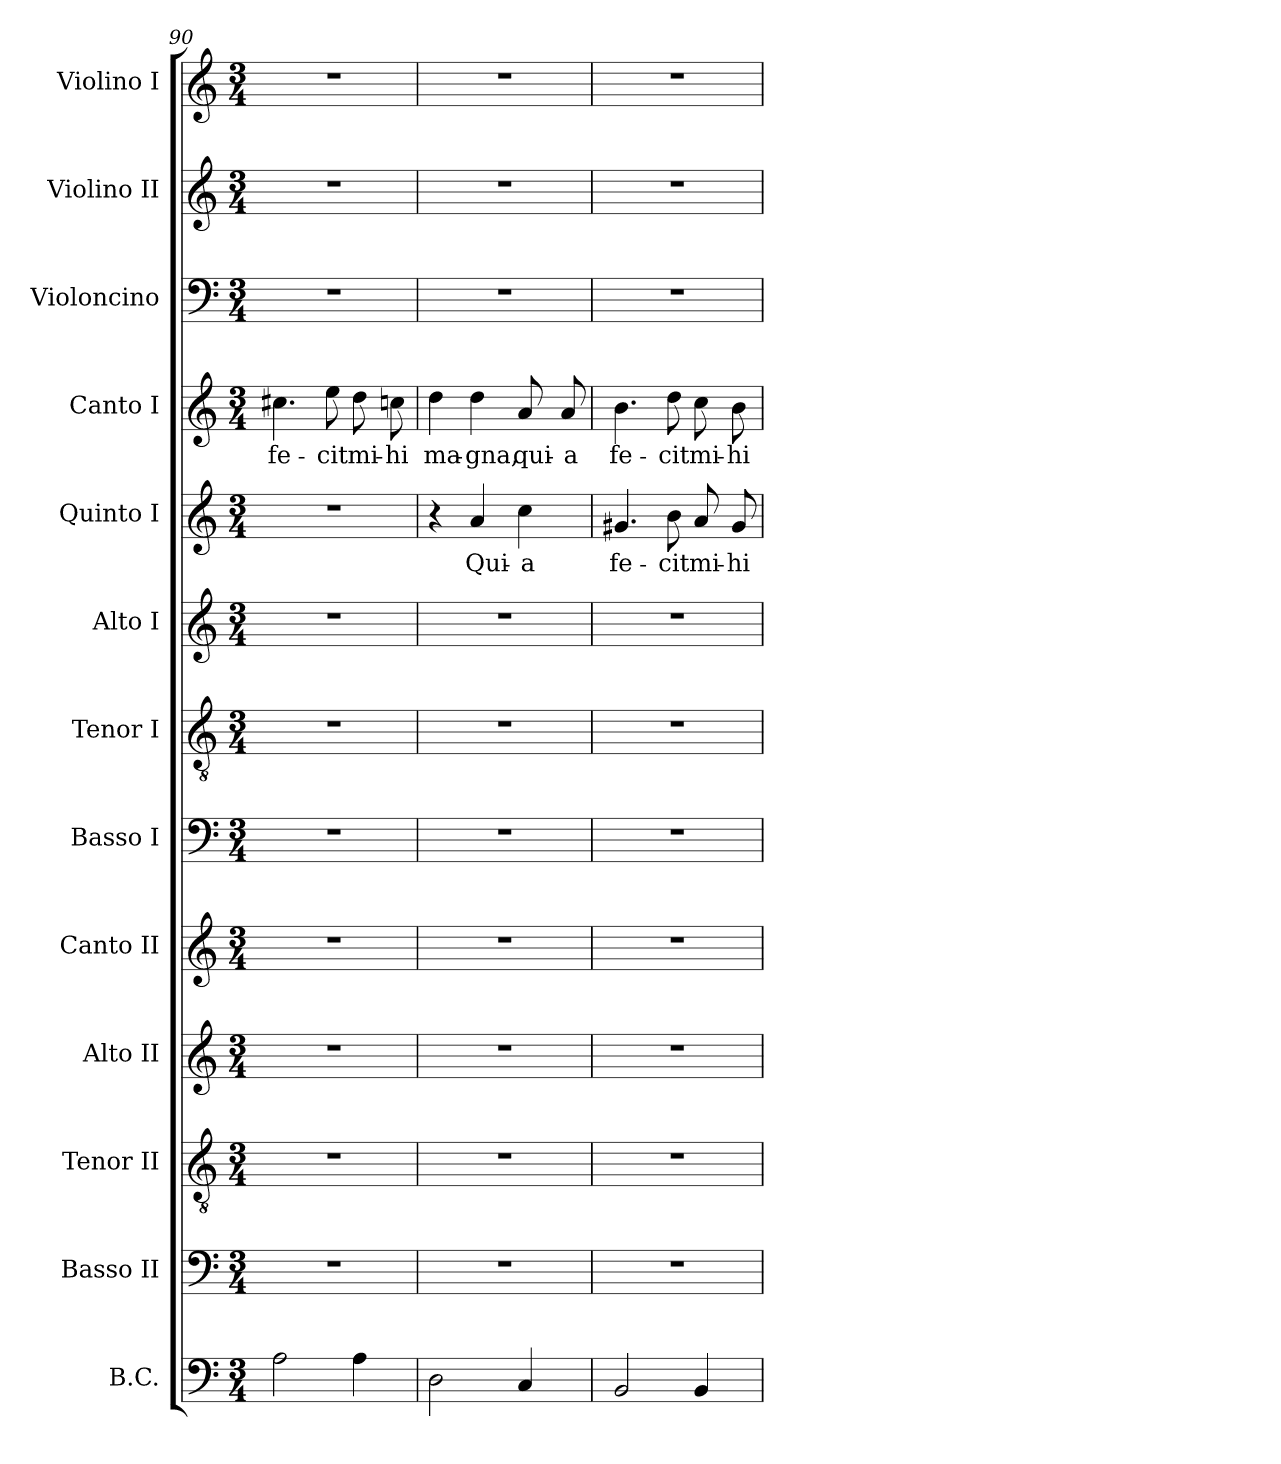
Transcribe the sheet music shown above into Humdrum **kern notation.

**kern	**kern	**kern	**kern	**kern	**kern	**kern	**kern	**kern	**text	**kern	**text	**kern	**kern	**kern
*part13	*part12	*part11	*part10	*part9	*part8	*part7	*part6	*part5	*part5	*part4	*part4	*part3	*part2	*part1
*staff13	*staff12	*staff11	*staff10	*staff9	*staff8	*staff7	*staff6	*staff5	*staff5	*staff4	*staff4	*staff3	*staff2	*staff1
*I"B.C.	*I"Basso II	*I"Tenor II	*I"Alto II	*I"Canto II	*I"Basso I	*I"Tenor I	*I"Alto I	*I"Quinto I	*	*I"Canto I	*	*I"Violoncino	*I"Violino II	*I"Violino I
*I'BC	*I'B 2	*I'T 2	*I'A 2	*I'C 2	*I'B 1	*I'T 1	*I'A 1	*I'Q 1	*	*I'C 1	*	*	*I'Vln. II	*I'Vln. I
*clefF4	*clefF4	*clefGv2	*clefG2	*clefG2	*clefF4	*clefGv2	*clefG2	*clefG2	*	*clefG2	*	*clefF4	*clefG2	*clefG2
*k[]	*k[]	*k[]	*k[]	*k[]	*k[]	*k[]	*k[]	*k[]	*	*k[]	*	*k[]	*k[]	*k[]
*C:	*C:	*C:	*C:	*C:	*C:	*C:	*C:	*C:	*	*C:	*	*C:	*C:	*C:
*M3/4	*M3/4	*M3/4	*M3/4	*M3/4	*M3/4	*M3/4	*M3/4	*M3/4	*	*M3/4	*	*M3/4	*M3/4	*M3/4
=90	=90	=90	=90	=90	=90	=90	=90	=90	=90	=90	=90	=90	=90	=90
!	!	!	!	!	!	!	!	!	!	!	!LO:LY:b	!	!	!
2A\	2.r	2.r	2.r	2.r	2.r	2.r	2.r	2.r	.	4.cc#X\	fe-	2.r	2.r	2.r
!	!	!	!	!	!	!	!	!	!	!	!LO:LY:b	!	!	!
.	.	.	.	.	.	.	.	.	.	8ee\	-cit	.	.	.
!	!	!	!	!	!	!	!	!	!	!	!LO:LY:b	!	!	!
4A\	.	.	.	.	.	.	.	.	.	8dd\	mi-	.	.	.
!	!	!	!	!	!	!	!	!	!	!	!LO:LY:b	!	!	!
.	.	.	.	.	.	.	.	.	.	8ccn\	-hi	.	.	.
=91	=91	=91	=91	=91	=91	=91	=91	=91	=91	=91	=91	=91	=91	=91
!	!	!	!	!	!	!	!	!	!	!	!LO:LY:b	!	!	!
2D\	2.r	2.r	2.r	2.r	2.r	2.r	2.r	4r	.	4dd\	ma-	2.r	2.r	2.r
!	!	!	!	!	!	!	!	!	!LO:LY:b	!	!	!	!	!
!	!	!	!	!	!	!	!	!	!	!	!LO:LY:b	!	!	!
.	.	.	.	.	.	.	.	4a/	Qui-	4dd\	-gna,	.	.	.
!	!	!	!	!	!	!	!	!	!LO:LY:b	!	!	!	!	!
!	!	!	!	!	!	!	!	!	!	!	!LO:LY:b	!	!	!
4C/	.	.	.	.	.	.	.	4cc\	-a	8a/	qui-	.	.	.
!	!	!	!	!	!	!	!	!	!	!	!LO:LY:b	!	!	!
.	.	.	.	.	.	.	.	.	.	8a/	-a	.	.	.
=92	=92	=92	=92	=92	=92	=92	=92	=92	=92	=92	=92	=92	=92	=92
!	!	!	!	!	!	!	!	!	!LO:LY:b	!	!	!	!	!
!	!	!	!	!	!	!	!	!	!	!	!LO:LY:b	!	!	!
2BB/	2.r	2.r	2.r	2.r	2.r	2.r	2.r	4.g#X/	fe-	4.b\	fe-	2.r	2.r	2.r
!	!	!	!	!	!	!	!	!	!LO:LY:b	!	!	!	!	!
!	!	!	!	!	!	!	!	!	!	!	!LO:LY:b	!	!	!
.	.	.	.	.	.	.	.	8b\	-cit	8dd\	-cit	.	.	.
!	!	!	!	!	!	!	!	!	!LO:LY:b	!	!	!	!	!
!	!	!	!	!	!	!	!	!	!	!	!LO:LY:b	!	!	!
4BB/	.	.	.	.	.	.	.	8a/	mi-	8cc\	mi-	.	.	.
!	!	!	!	!	!	!	!	!	!LO:LY:b	!	!	!	!	!
!	!	!	!	!	!	!	!	!	!	!	!LO:LY:b	!	!	!
.	.	.	.	.	.	.	.	8g#/	-hi	8b\	-hi	.	.	.
=	=	=	=	=	=	=	=	=	=	=	=	=	=	=
*-	*-	*-	*-	*-	*-	*-	*-	*-	*-	*-	*-	*-	*-	*-
